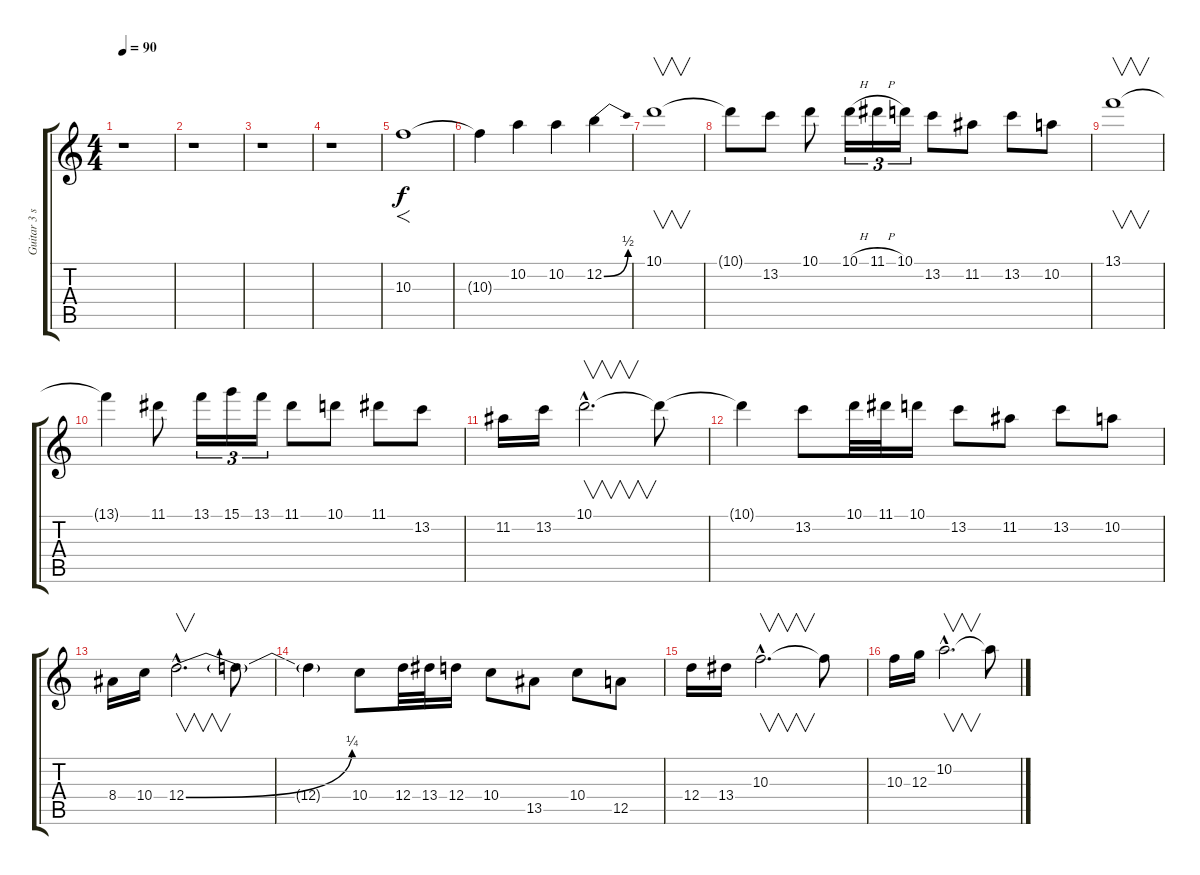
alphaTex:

\track ("Guitar 3 solo" "Guitar 3 s") {instrument distortionguitar}
\staff {score tabs}
\tuning (E4 B3 G3 D3 A2 E2) {hide}
\ts (4 4)
\tempo 90
\clef g2
\ks c
r.1{dy f} |
r.1 |
r.1 |
r.1 |
10.3.1{f} |
10.3{t}.4 10.2.4 10.2.4 12.2{be (bend 0 0 60 2)}.4 |
10.1.1{v} |
10.1{t}.8 13.2.8 10.1.8 10.1{h}.16{tu (3 2)} 11.1{h}.16{tu (3 2)} 10.1.16{tu (3 2)} 13.2.8 11.2.8 13.2.8 10.2.8 |
13.1.1{v} |
13.1{t}.4 11.1.8 13.1.16{tu (3 2)} 15.1.16{tu (3 2)} 13.1.16{tu (3 2)} 11.1.8 10.1.8 11.1.8 13.2.8 |
11.2.16 13.2.16 10.1{hac}.2{v d} 10.1{t}.8 |
10.1{t}.4 13.2.8 10.1.32 11.1.32 10.1.16 13.2.8 11.2.8 13.2.8 10.2.8 |
8.4.16 10.4.16 12.4{be (bend 0 0 60 1) hac}.2{v d} 12.4{t}.8 |
12.4{t}.4 10.4.8 12.4.32 13.4.32 12.4.16 10.4.8 13.5.8 10.4.8 12.5.8 |
12.4.16 13.4.16 10.3{hac}.2{v d} 10.3{t}.8 |
10.3.16 12.3.16 10.2{hac}.2{v d} 10.2{t}.8
